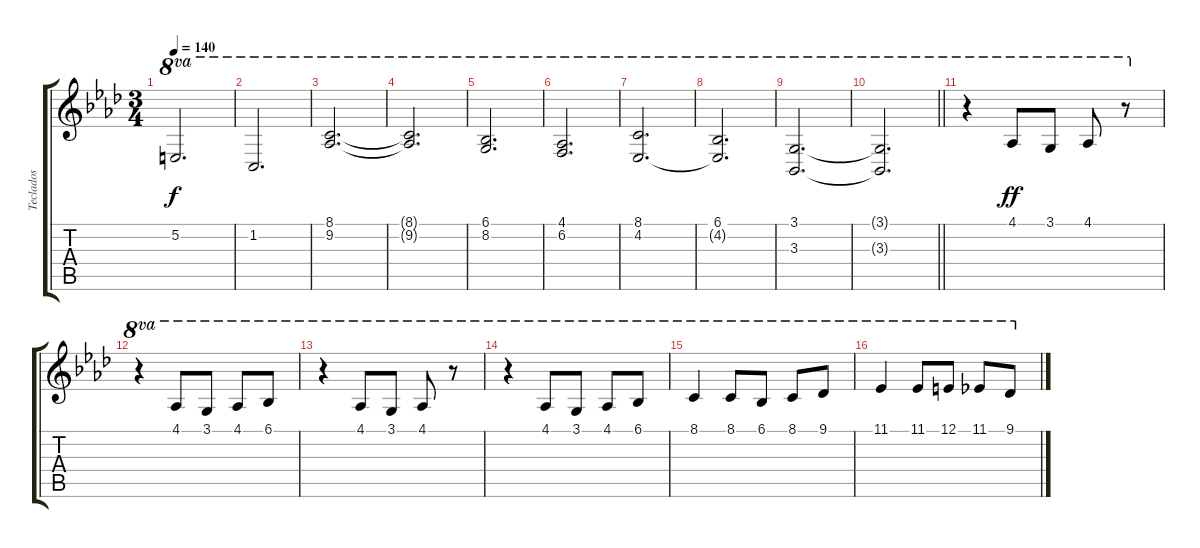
\track ("Teclados" "Teclados") {instrument acousticgrandpiano bank 126}
\staff {score tabs}
\tuning (E4 B3 G3 D3 A2 E2) {hide}
\ts (3 4)
\tempo 140
\clef g2
\ks fminor
5.2.2{d ot 8va dy f} |
1.2.2{d ot 8va} |
(8.1 9.2).2{d ot 8va} |
(8.1{t} 9.2{t}).2{d ot 8va} |
(6.1 8.2).2{d ot 8va} |
(4.1 6.2).2{d ot 8va} |
(8.1 4.2).2{d ot 8va} |
(6.1 4.2{t}).2{d ot 8va} |
(3.1 3.3).2{d ot 8va} |
\barLineRight lightlight
(3.1{t} 3.3{t}).2{d ot 8va} |
r.4{ot 8va} 4.1.8{ot 8va dy ff} 3.1.8{ot 8va} 4.1.8{ot 8va} r.8{ot 8va} |
r.4{ot 8va} 4.1.8{ot 8va} 3.1.8{ot 8va} 4.1.8{ot 8va} 6.1.8{ot 8va} |
r.4{ot 8va} 4.1.8{ot 8va} 3.1.8{ot 8va} 4.1.8{ot 8va} r.8{ot 8va} |
r.4{ot 8va} 4.1.8{ot 8va} 3.1.8{ot 8va} 4.1.8{ot 8va} 6.1.8{ot 8va} |
8.1.4{ot 8va} 8.1.8{ot 8va} 6.1.8{ot 8va} 8.1.8{ot 8va} 9.1.8{ot 8va} |
11.1.4{ot 8va} 11.1.8{ot 8va} 12.1.8{ot 8va} 11.1.8{ot 8va} 9.1.8{ot 8va}
